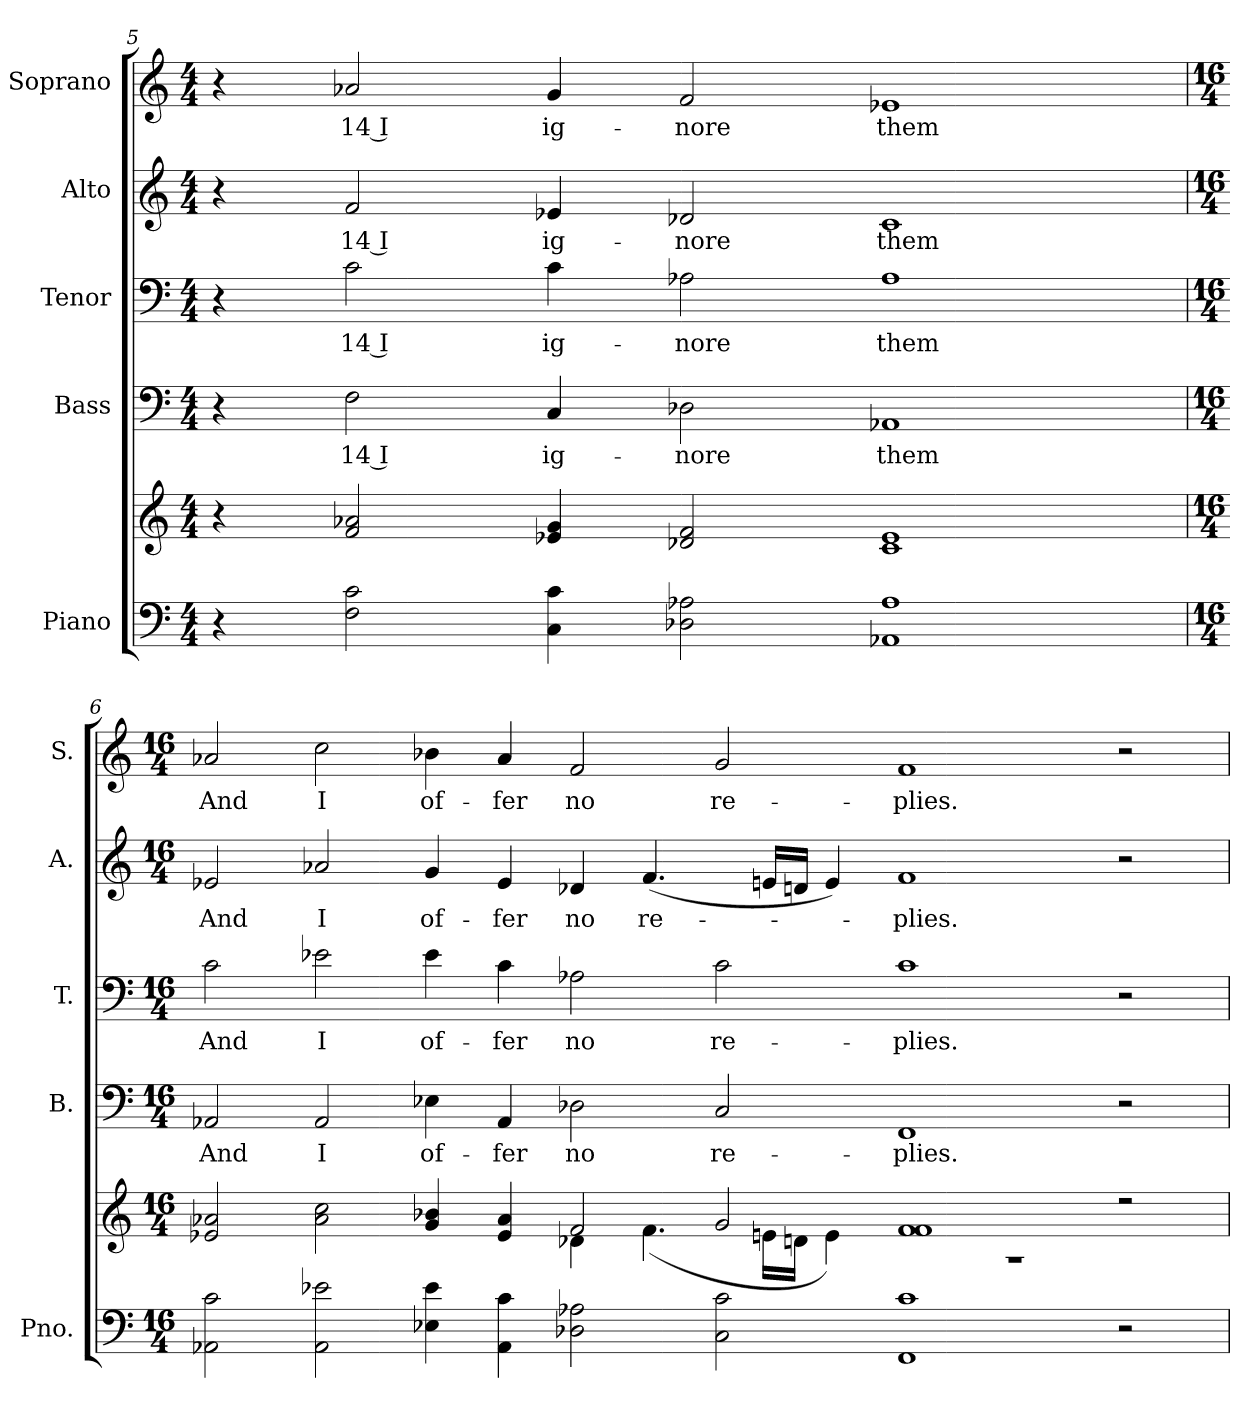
**kern	**kern	**kern	**text	**kern	**text	**kern	**text	**kern	**text
*part5	*part5	*part4	*part4	*part3	*part3	*part2	*part2	*part1	*part1
*staff6	*staff5	*staff4	*staff4	*staff3	*staff3	*staff2	*staff2	*staff1	*staff1
*I"Piano	*	*I"Bass	*	*I"Tenor	*	*I"Alto	*	*I"Soprano	*
*I'Pno.	*	*I'B.	*	*I'T.	*	*I'A.	*	*I'S.	*
!!LO:PB:g=z
*clefF4	*clefG2	*clefF4	*	*clefF4	*	*clefG2	*	*clefG2	*
*k[]	*k[]	*k[]	*	*k[]	*	*k[]	*	*k[]	*
*C:	*C:	*C:	*	*C:	*	*C:	*	*C:	*
*M4/4	*M4/4	*M4/4	*	*M4/4	*	*M4/4	*	*M4/4	*
=5	=5	=5	=5	=5	=5	=5	=5	=5	=5
4r	4r	4r	.	4r	.	4r	.	4r	.
!	!	!	!LO:LY:b:color=#000000	!	!	!	!	!	!
!	!	!	!	!	!LO:LY:b:color=#000000	!	!	!	!
!	!	!	!	!	!	!	!LO:LY:b:color=#000000	!	!
!	!	!	!	!	!	!	!	!	!LO:LY:b:color=#000000
2Fi\ 2ci	2fi/ 2a-Xi	2Fi\	14 I	2ci\	14 I	2fi/	14 I	2a-Xi/	14 I
!	!	!	!LO:LY:b:color=#000000	!	!	!	!	!	!
!	!	!	!	!	!LO:LY:b:color=#000000	!	!	!	!
!	!	!	!	!	!	!	!LO:LY:b:color=#000000	!	!
!	!	!	!	!	!	!	!	!	!LO:LY:b:color=#000000
4Ci\ 4ci	4e-Xi/ 4gi	4Ci/	ig-	4ci\	ig-	4e-Xi/	ig-	4gi/	ig-
!	!	!	!LO:LY:b:color=#000000	!	!	!	!	!	!
!	!	!	!	!	!LO:LY:b:color=#000000	!	!	!	!
!	!	!	!	!	!	!	!LO:LY:b:color=#000000	!	!
!	!	!	!	!	!	!	!	!	!LO:LY:b:color=#000000
2D-Xi\ 2A-Xi	2d-Xi/ 2fi	2D-Xi\	-nore	2A-Xi\	-nore	2d-Xi/	-nore	2fi/	-nore
!	!	!	!LO:LY:b:color=#000000	!	!	!	!	!	!
!	!	!	!	!	!LO:LY:b:color=#000000	!	!	!	!
!	!	!	!	!	!	!	!LO:LY:b:color=#000000	!	!
!	!	!	!	!	!	!	!	!	!LO:LY:b:color=#000000
1AA-Xi 1A-i	1ci 1e-i	1AA-Xi	them	1A-i	them	1ci	them	1e-Xi	them
=6	=6	=6	=6	=6	=6	=6	=6	=6	=6
*M16/4	*M16/4	*M16/4	*	*M16/4	*	*M16/4	*	*M16/4	*
*	*^	*	*	*	*	*	*	*	*
!	!	!	!	!LO:LY:b:color=#000000	!	!	!	!	!	!
!	!	!	!	!	!	!LO:LY:b:color=#000000	!	!	!	!
!	!	!	!	!	!	!	!	!LO:LY:b:color=#000000	!	!
!	!	!	!	!	!	!	!	!	!	!LO:LY:b:color=#000000
2AA-Xi\ 2ci	2e-Xi/ 2a-Xi	1ryy	2AA-Xi/	And	2ci\	And	2e-Xi/	And	2a-Xi/	And
!	!	!	!	!LO:LY:b:color=#000000	!	!	!	!	!	!
!	!	!	!	!	!	!LO:LY:b:color=#000000	!	!	!	!
!	!	!	!	!	!	!	!	!LO:LY:b:color=#000000	!	!
!	!	!	!	!	!	!	!	!	!	!LO:LY:b:color=#000000
2AA-i\ 2e-Xi	2a-i\ 2cci	.	2AA-i/	I	2e-Xi\	I	2a-Xi/	I	2cci\	I
!	!	!	!	!LO:LY:b:color=#000000	!	!	!	!	!	!
!	!	!	!	!	!	!LO:LY:b:color=#000000	!	!	!	!
!	!	!	!	!	!	!	!	!LO:LY:b:color=#000000	!	!
!	!	!	!	!	!	!	!	!	!	!LO:LY:b:color=#000000
4E-Xi\ 4e-i	4gi/ 4b-Xi	2ryy	4E-Xi\	of-	4e-i\	of-	4gi/	of-	4b-Xi\	of-
!	!	!	!	!LO:LY:b:color=#000000	!	!	!	!	!	!
!	!	!	!	!	!	!LO:LY:b:color=#000000	!	!	!	!
!	!	!	!	!	!	!	!	!LO:LY:b:color=#000000	!	!
!	!	!	!	!	!	!	!	!	!	!LO:LY:b:color=#000000
4AA-i\ 4ci	4e-i/ 4a-i	.	4AA-i/	-fer	4ci\	-fer	4e-i/	-fer	4a-i/	-fer
!	!	!	!	!LO:LY:b:color=#000000	!	!	!	!	!	!
!	!	!	!	!	!	!LO:LY:b:color=#000000	!	!	!	!
!	!	!	!	!	!	!	!	!LO:LY:b:color=#000000	!	!
!	!	!	!	!	!	!	!	!	!	!LO:LY:b:color=#000000
2D-Xi\ 2A-Xi	2fi/	4d-Xi\	2D-Xi\	no	2A-Xi\	no	4d-Xi/	no	2fi/	no
!	!	!	!	!	!	!	!	!LO:LY:b:color=#000000	!	!
.	.	(4.fi\	.	.	.	.	(4.fi/	re-	.	.
!	!	!	!	!LO:LY:b:color=#000000	!	!	!	!	!	!
!	!	!	!	!	!	!LO:LY:b:color=#000000	!	!	!	!
!	!	!	!	!	!	!	!	!	!	!LO:LY:b:color=#000000
2Ci\ 2ci	2gi/	.	2Ci/	re-	2ci\	re-	.	.	2gi/	re-
.	.	16eni\LL	.	.	.	.	16eni/LL	.	.	.
.	.	16dni\JJ	.	.	.	.	16dni/JJ	.	.	.
.	.	4ei\)	.	.	.	.	4ei/)	.	.	.
!	!	!	!	!LO:LY:b:color=#000000	!	!	!	!	!	!
!	!	!	!	!	!	!LO:LY:b:color=#000000	!	!	!	!
!	!	!	!	!	!	!	!	!LO:LY:b:color=#000000	!	!
!	!	!	!	!	!	!	!	!	!	!LO:LY:b:color=#000000
1FFi 1ci	1fi 1fi	2ryy	1FFi	-plies.	1ci	-plies.	1fi	-plies.	1fi	-plies.
.	.	1r	.	.	.	.	.	.	.	.
2r	2r	.	2r	.	2r	.	2r	.	2r	.
*	*v	*v	*	*	*	*	*	*	*	*
=	=	=	=	=	=	=	=	=	=
*-	*-	*-	*-	*-	*-	*-	*-	*-	*-
